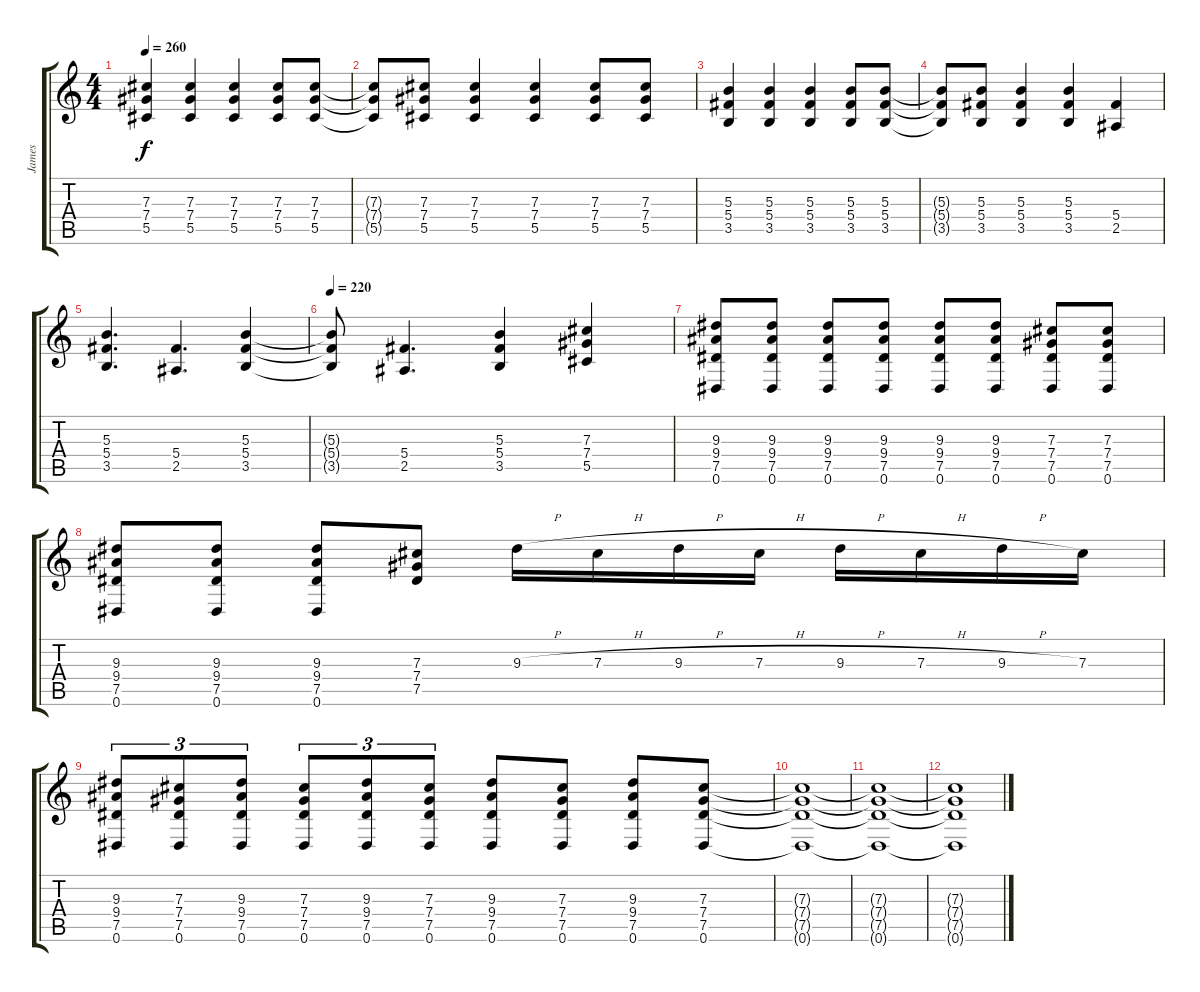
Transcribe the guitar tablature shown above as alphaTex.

\track ("James" "James") {instrument distortionguitar}
\staff {score tabs}
\tuning (Eb4 Bb3 Gb3 Db3 Ab2 Eb2) {hide}
\ts (4 4)
\tempo 260
\clef g2
\ks c
(7.3 7.4 5.5).4{dy f} (7.3 7.4 5.5).4 (7.3 7.4 5.5).4 (7.3 7.4 5.5).8 (7.3 7.4 5.5).8 |
(7.3{t} 7.4{t} 5.5{t}).8 (7.3 7.4 5.5).8 (7.3 7.4 5.5).4 (7.3 7.4 5.5).4 (7.3 7.4 5.5).8 (7.3 7.4 5.5).8 |
(5.3 5.4 3.5).4 (5.3 5.4 3.5).4 (5.3 5.4 3.5).4 (5.3 5.4 3.5).8 (5.3 5.4 3.5).8 |
(5.3{t} 5.4{t} 3.5{t}).8 (5.3 5.4 3.5).8 (5.3 5.4 3.5).4 (5.3 5.4 3.5).4 (5.4 2.5).4 |
(5.3 5.4 3.5).4{d} (5.4 2.5).4{d} (5.3 5.4 3.5).4 |
\tempo 220
(5.3{t} 5.4{t} 3.5{t}).8 (5.4 2.5).4{d} (5.3 5.4 3.5).4 (7.3 7.4 5.5).4 |
(9.3 9.4 7.5 0.6).8 (9.3 9.4 7.5 0.6).8 (9.3 9.4 7.5 0.6).8 (9.3 9.4 7.5 0.6).8 (9.3 9.4 7.5 0.6).8 (9.3 9.4 7.5 0.6).8 (7.3 7.4 7.5 0.6).8 (7.3 7.4 7.5 0.6).8 |
(9.3 9.4 7.5 0.6).8 (9.3 9.4 7.5 0.6).8 (9.3 9.4 7.5 0.6).8 (7.3 7.4 7.5).8 9.3{h}.16 7.3{h}.16 9.3{h}.16 7.3{h}.16 9.3{h}.16 7.3{h}.16 9.3{h}.16 7.3.16 |
(9.3 9.4 7.5 0.6).8{tu (3 2)} (7.3 7.4 7.5 0.6).8{tu (3 2)} (9.3 9.4 7.5 0.6).8{tu (3 2)} (7.3 7.4 7.5 0.6).8{tu (3 2)} (9.3 9.4 7.5 0.6).8{tu (3 2)} (7.3 7.4 7.5 0.6).8{tu (3 2)} (9.3 9.4 7.5 0.6).8 (7.3 7.4 7.5 0.6).8 (9.3 9.4 7.5 0.6).8 (7.3 7.4 7.5 0.6).8 |
(7.3{t} 7.4{t} 7.5{t} 0.6{t}).1 |
(7.3{t} 7.4{t} 7.5{t} 0.6{t}).1 |
(7.3{t} 7.4{t} 7.5{t} 0.6{t}).1
